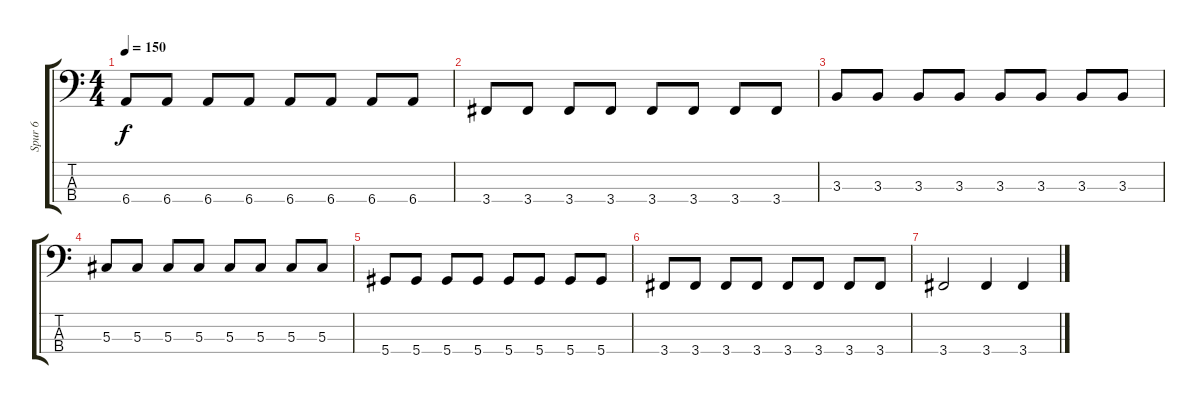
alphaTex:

\track ("Spur 6" "Spur 6") {instrument electricbassfinger}
\staff {score tabs}
\tuning (Gb2 Db2 Ab1 Eb1) {hide}
\ts (4 4)
\tempo 150
\clef f4
\ks c
6.4.8{dy f} 6.4.8 6.4.8 6.4.8 6.4.8 6.4.8 6.4.8 6.4.8 |
3.4.8 3.4.8 3.4.8 3.4.8 3.4.8 3.4.8 3.4.8 3.4.8 |
3.3.8 3.3.8 3.3.8 3.3.8 3.3.8 3.3.8 3.3.8 3.3.8 |
5.3.8 5.3.8 5.3.8 5.3.8 5.3.8 5.3.8 5.3.8 5.3.8 |
5.4.8 5.4.8 5.4.8 5.4.8 5.4.8 5.4.8 5.4.8 5.4.8 |
3.4.8 3.4.8 3.4.8 3.4.8 3.4.8 3.4.8 3.4.8 3.4.8 |
3.4.2 3.4.4 3.4.4
